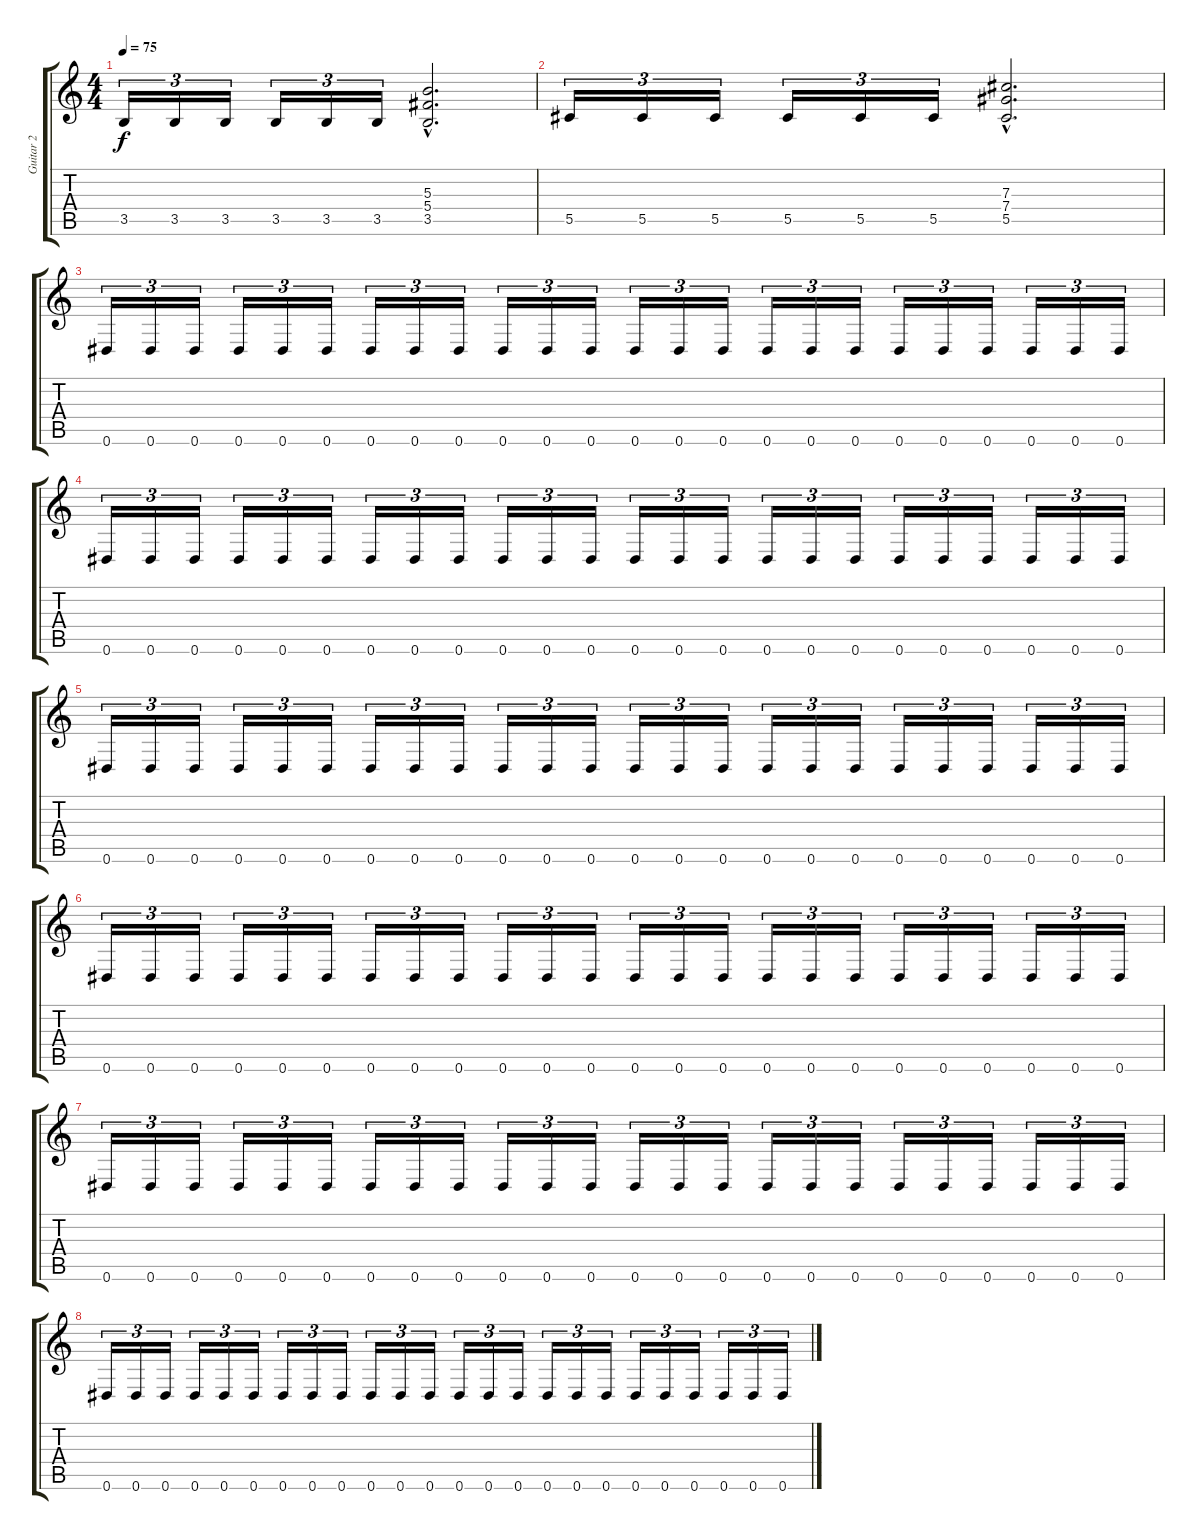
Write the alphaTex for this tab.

\track ("Guitar 2" "Guitar 2") {instrument distortionguitar}
\staff {score tabs}
\tuning (Eb4 Bb3 Gb3 Db3 Ab2 Eb2) {hide}
\ts (4 4)
\tempo 75
\clef g2
\ks c
3.5.16{tu (3 2) dy f} 3.5.16{tu (3 2)} 3.5.16{tu (3 2)} 3.5.16{tu (3 2)} 3.5.16{tu (3 2)} 3.5.16{tu (3 2)} (5.3{hac} 5.4{hac} 3.5{hac}).2{d} |
5.5.16{tu (3 2)} 5.5.16{tu (3 2)} 5.5.16{tu (3 2)} 5.5.16{tu (3 2)} 5.5.16{tu (3 2)} 5.5.16{tu (3 2)} (7.3{hac} 7.4{hac} 5.5{hac}).2{d} |
0.6.16{tu (3 2)} 0.6.16{tu (3 2)} 0.6.16{tu (3 2)} 0.6.16{tu (3 2)} 0.6.16{tu (3 2)} 0.6.16{tu (3 2)} 0.6.16{tu (3 2)} 0.6.16{tu (3 2)} 0.6.16{tu (3 2)} 0.6.16{tu (3 2)} 0.6.16{tu (3 2)} 0.6.16{tu (3 2)} 0.6.16{tu (3 2)} 0.6.16{tu (3 2)} 0.6.16{tu (3 2)} 0.6.16{tu (3 2)} 0.6.16{tu (3 2)} 0.6.16{tu (3 2)} 0.6.16{tu (3 2)} 0.6.16{tu (3 2)} 0.6.16{tu (3 2)} 0.6.16{tu (3 2)} 0.6.16{tu (3 2)} 0.6.16{tu (3 2)} |
0.6.16{tu (3 2)} 0.6.16{tu (3 2)} 0.6.16{tu (3 2)} 0.6.16{tu (3 2)} 0.6.16{tu (3 2)} 0.6.16{tu (3 2)} 0.6.16{tu (3 2)} 0.6.16{tu (3 2)} 0.6.16{tu (3 2)} 0.6.16{tu (3 2)} 0.6.16{tu (3 2)} 0.6.16{tu (3 2)} 0.6.16{tu (3 2)} 0.6.16{tu (3 2)} 0.6.16{tu (3 2)} 0.6.16{tu (3 2)} 0.6.16{tu (3 2)} 0.6.16{tu (3 2)} 0.6.16{tu (3 2)} 0.6.16{tu (3 2)} 0.6.16{tu (3 2)} 0.6.16{tu (3 2)} 0.6.16{tu (3 2)} 0.6.16{tu (3 2)} |
0.6.16{tu (3 2)} 0.6.16{tu (3 2)} 0.6.16{tu (3 2)} 0.6.16{tu (3 2)} 0.6.16{tu (3 2)} 0.6.16{tu (3 2)} 0.6.16{tu (3 2)} 0.6.16{tu (3 2)} 0.6.16{tu (3 2)} 0.6.16{tu (3 2)} 0.6.16{tu (3 2)} 0.6.16{tu (3 2)} 0.6.16{tu (3 2)} 0.6.16{tu (3 2)} 0.6.16{tu (3 2)} 0.6.16{tu (3 2)} 0.6.16{tu (3 2)} 0.6.16{tu (3 2)} 0.6.16{tu (3 2)} 0.6.16{tu (3 2)} 0.6.16{tu (3 2)} 0.6.16{tu (3 2)} 0.6.16{tu (3 2)} 0.6.16{tu (3 2)} |
0.6.16{tu (3 2)} 0.6.16{tu (3 2)} 0.6.16{tu (3 2)} 0.6.16{tu (3 2)} 0.6.16{tu (3 2)} 0.6.16{tu (3 2)} 0.6.16{tu (3 2)} 0.6.16{tu (3 2)} 0.6.16{tu (3 2)} 0.6.16{tu (3 2)} 0.6.16{tu (3 2)} 0.6.16{tu (3 2)} 0.6.16{tu (3 2)} 0.6.16{tu (3 2)} 0.6.16{tu (3 2)} 0.6.16{tu (3 2)} 0.6.16{tu (3 2)} 0.6.16{tu (3 2)} 0.6.16{tu (3 2)} 0.6.16{tu (3 2)} 0.6.16{tu (3 2)} 0.6.16{tu (3 2)} 0.6.16{tu (3 2)} 0.6.16{tu (3 2)} |
0.6.16{tu (3 2)} 0.6.16{tu (3 2)} 0.6.16{tu (3 2)} 0.6.16{tu (3 2)} 0.6.16{tu (3 2)} 0.6.16{tu (3 2)} 0.6.16{tu (3 2)} 0.6.16{tu (3 2)} 0.6.16{tu (3 2)} 0.6.16{tu (3 2)} 0.6.16{tu (3 2)} 0.6.16{tu (3 2)} 0.6.16{tu (3 2)} 0.6.16{tu (3 2)} 0.6.16{tu (3 2)} 0.6.16{tu (3 2)} 0.6.16{tu (3 2)} 0.6.16{tu (3 2)} 0.6.16{tu (3 2)} 0.6.16{tu (3 2)} 0.6.16{tu (3 2)} 0.6.16{tu (3 2)} 0.6.16{tu (3 2)} 0.6.16{tu (3 2)} |
0.6.16{tu (3 2)} 0.6.16{tu (3 2)} 0.6.16{tu (3 2)} 0.6.16{tu (3 2)} 0.6.16{tu (3 2)} 0.6.16{tu (3 2)} 0.6.16{tu (3 2)} 0.6.16{tu (3 2)} 0.6.16{tu (3 2)} 0.6.16{tu (3 2)} 0.6.16{tu (3 2)} 0.6.16{tu (3 2)} 0.6.16{tu (3 2)} 0.6.16{tu (3 2)} 0.6.16{tu (3 2)} 0.6.16{tu (3 2)} 0.6.16{tu (3 2)} 0.6.16{tu (3 2)} 0.6.16{tu (3 2)} 0.6.16{tu (3 2)} 0.6.16{tu (3 2)} 0.6.16{tu (3 2)} 0.6.16{tu (3 2)} 0.6.16{tu (3 2)}
